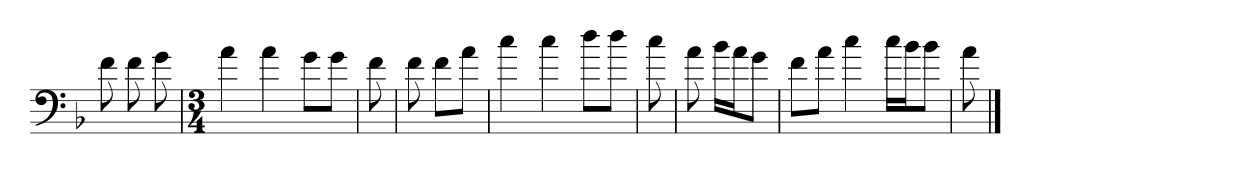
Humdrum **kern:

**kern
*part1
*staff1
*clefF4
*k[b-]
*F:
=
8f
8f
8g
=1
*M3/4
4a
4a
8g\L
8g\J
=2
8f
=3
8f
8f\L
8a\J
=4
4cc
4cc
8dd\L
8dd\J
=5
8cc
=6
8a
16b-\LL
16a\J
8g\J
=7
8f\L
8a\J
4cc
16cc\LL
16b-\J
8b-\J
=8
8a
==
*-
